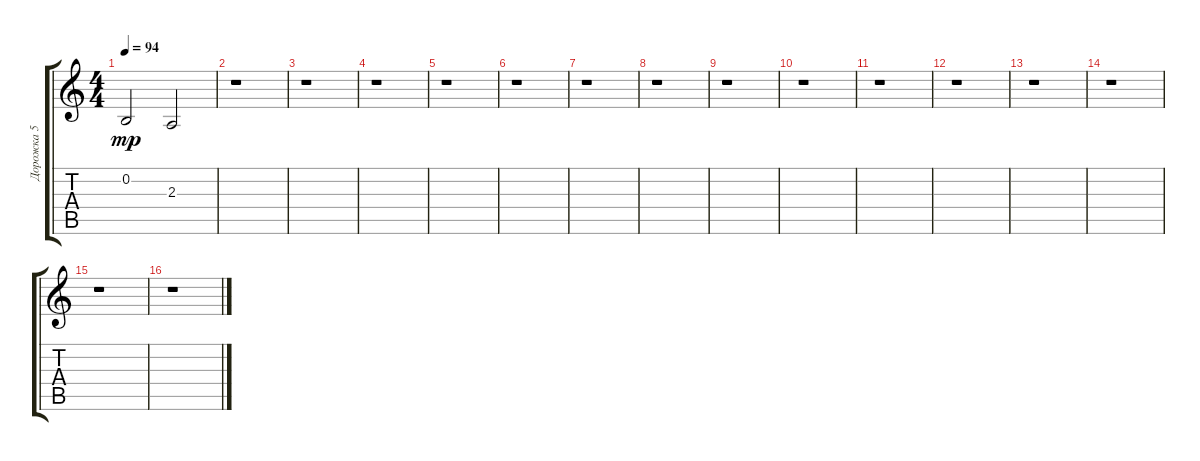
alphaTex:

\track ("Дорожка 5" "Дорожка 5") {instrument choiraahs}
\staff {score tabs}
\tuning (E4 B3 G3 D3 A2 E2) {hide}
\ts (4 4)
\tempo 94
\clef g2
\ks c
0.2.2{dy mp} 2.3.2 |
r.1 |
r.1 |
r.1 |
r.1 |
r.1 |
r.1 |
r.1 |
r.1 |
r.1 |
r.1 |
r.1 |
r.1 |
r.1 |
r.1 |
r.1
